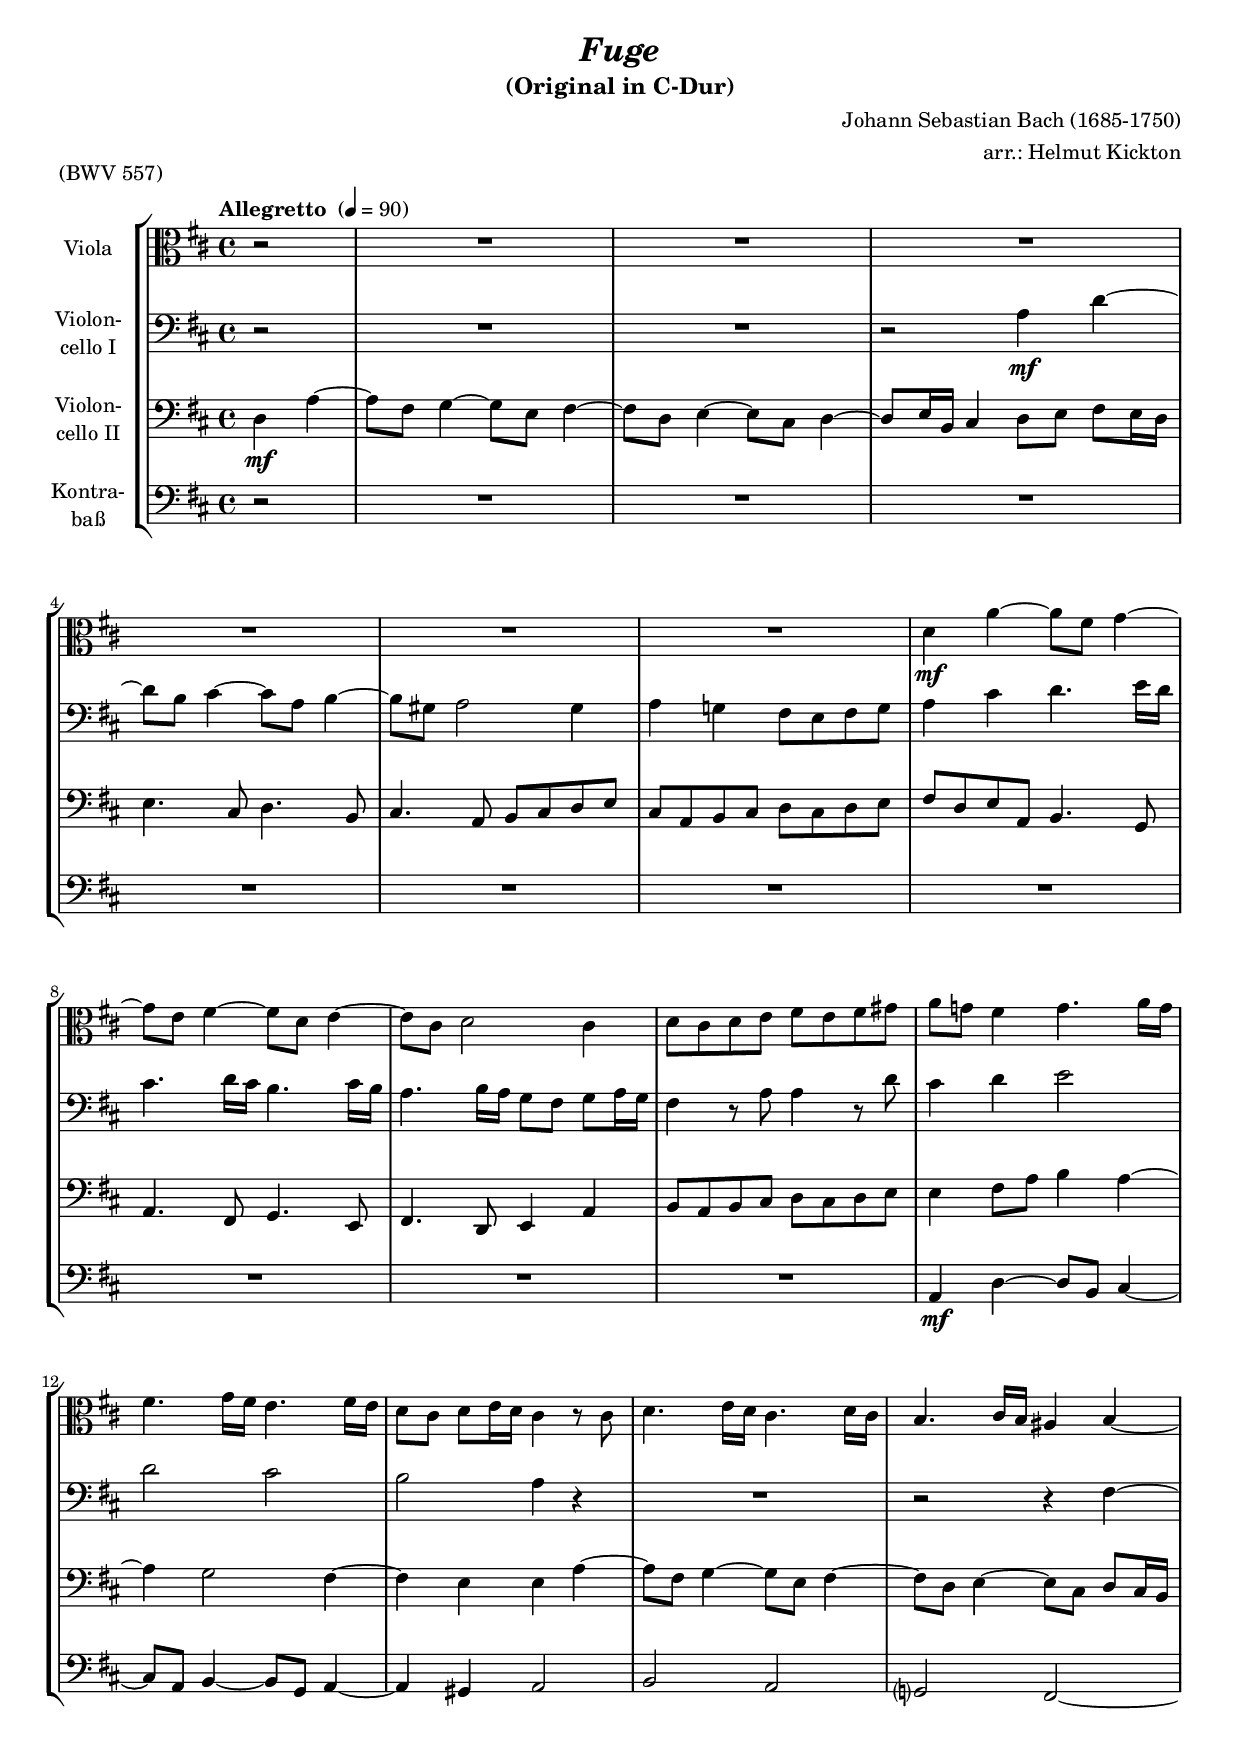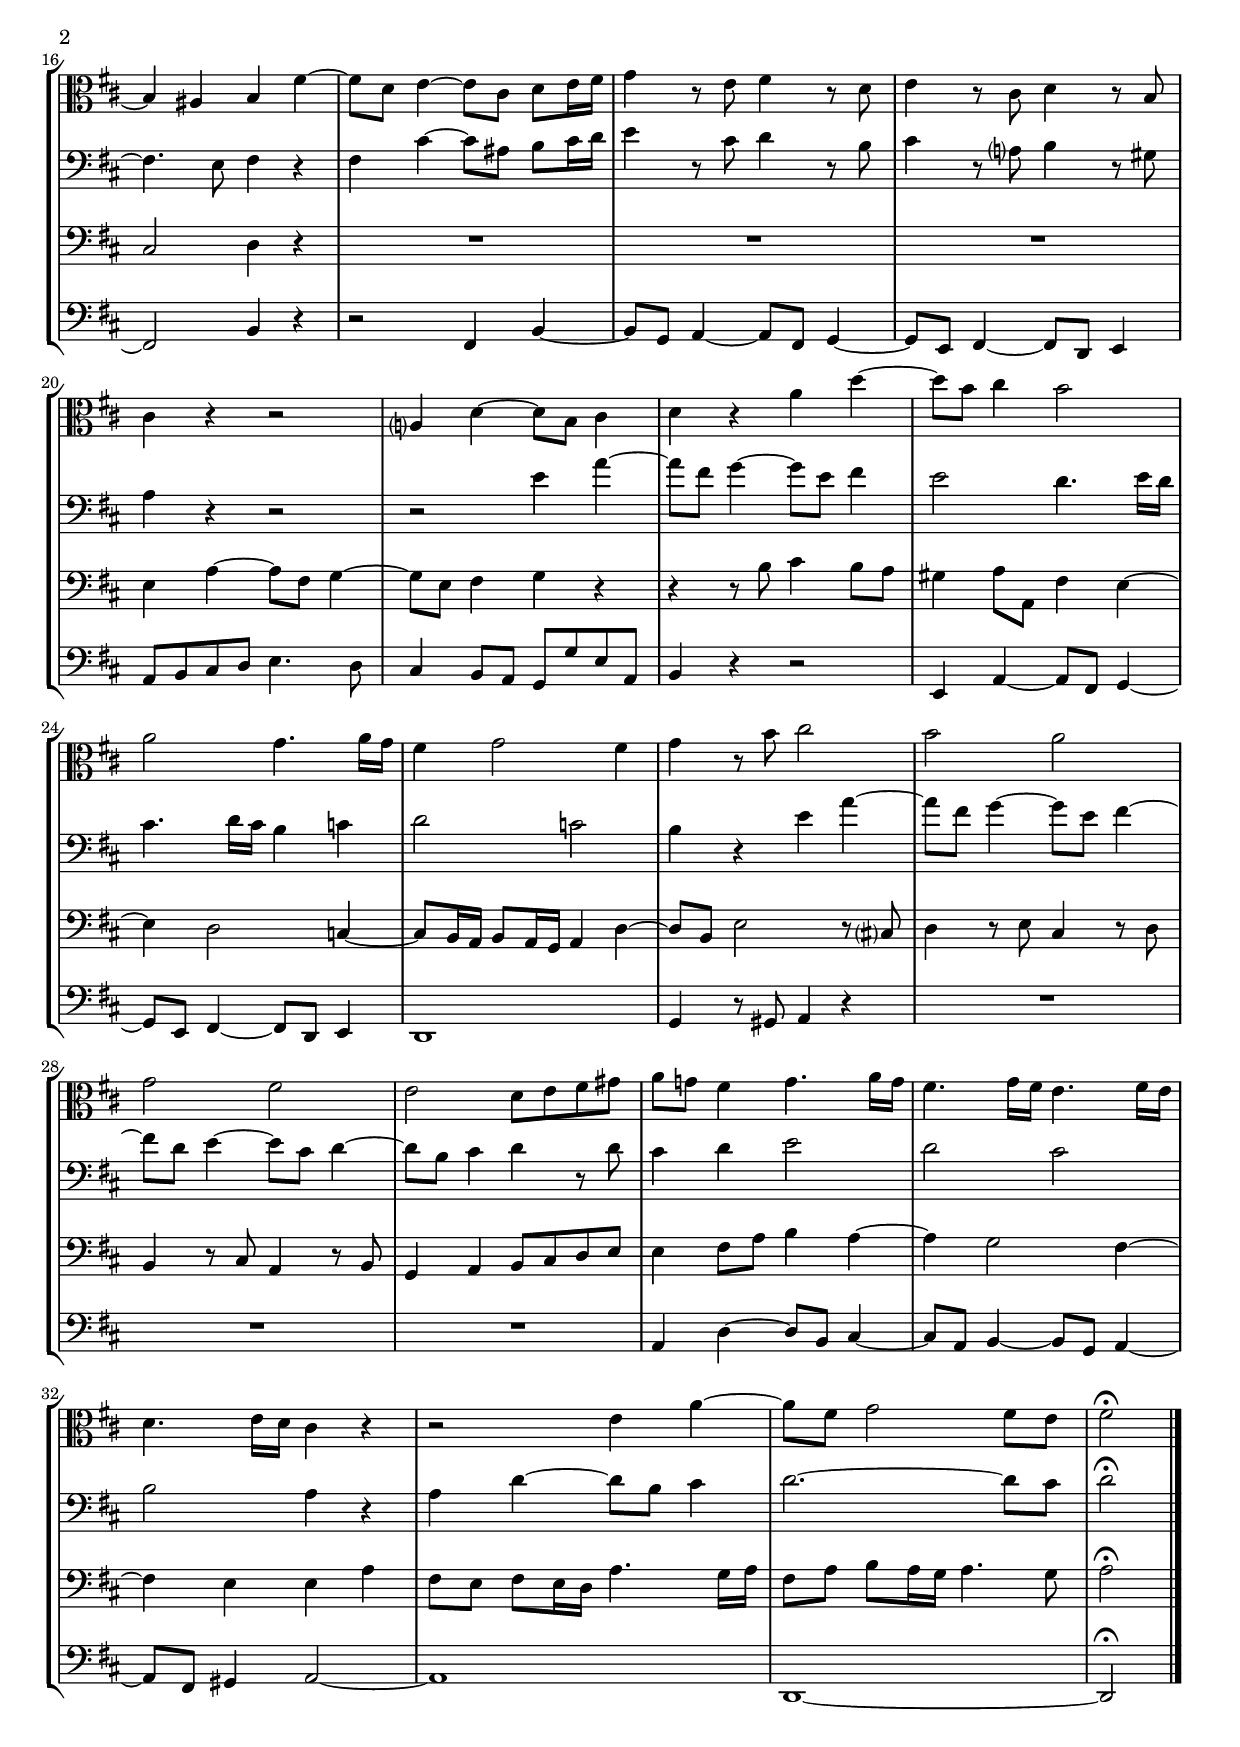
\version "2.18.2"
\include "deutsch.ly"
  
#(set-global-staff-size 18)

\header {
  title     = \markup \bold \italic "Fuge"
  subtitle  = "(Original in C-Dur)"
  composer  = "Johann Sebastian Bach (1685-1750)"
  arranger  = "arr.: Helmut Kickton"
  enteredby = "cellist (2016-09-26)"
  piece     = "(BWV 557)"
}

voiceconsts = {
  \key c \major
  \time 4/4
  \clef "bass"
% \numericTimeSignature
  \compressFullBarRests
  \tempo "Allegretto " 4=90
}

%minstr = "harpsichord"
mist = "string ensemble 1"
%minstr = "accordion"
miba = "bassoon"
milo = "drawbar organ"

va = \relative c'' {
  \voiceconsts
  \clef "alto"

  \partial 2 r2
  R1*6
  c4\mf g'~ g8 e f4~
  f8 d e4~ e8 c d4~

  d8 h c2 h4
  c8 h c d e d e fis
  g f! e4 f4. g16 f
  e4. f16 e d4. e16 d

  c8 h c d16 c h4 r8 h
  c4. d16 c h4. c16 h
  a4. h16 a gis4 a~
  a gis a e'~

  e8 c d4~ d8 h c d16 e
  f4 r8 d e4 r8 c
  d4 r8 h c4 r8 a
  h4 r r2

  g?4 c~ c8 a h4
  c r g' c~
  c8 a h4 a2
  g f4. g16 f
  e4 f2 e4

  f r8 a h2
  a g
  f e
  d c8 d e fis
  g f! e4 f4. g16 f

  e4. f16 e d4. e16 d
  c4. d16 c h4 r
  r2 d4 g~
  g8 e f2 e8 d
  e2\fermata \bar "|."
}

vb = \relative c'' {
  \voiceconsts

  \partial 2 r2
  R1*2
  r2 g4\mf c~
  c8 a h4~ h8 g a4~
  a8 fis g2 fis4

  g f! e8 d e f
  g4 h c4. d16 c
  h4. c16 h a4. h16 a
  g4. a16 g f8 e f g16 f

  e4 r8 g g4 r8 c
  h4 c d2
  c h
  a g4 r
  R1
  r2 r4 e~
  e4. d8 e4 r

  e h'~ h8 gis a h16 c
  d4 r8 h c4 r8 a
  h4 r8 g? a4 r8 fis
  g4 r r2

  r d'4 g~
  g8 e f4~ f8 d e4
  d2 c4. d16 c
  h4. c16 h a4 b
  c2 b

  a4 r d g~
  g8 e f4~ f8 d e4~
  e8 c d4~ d8 h c4~
  c8 a h4 c r8 c

  h4 c d2
  c h
  a g4 r
  g c~ c8 a h4
  c2.~ c8 h
  c2\fermata \bar "|."
}

vc = \relative c' {
  \voiceconsts

  \partial 2 c4\mf g'~
  g8 e f4~ f8 d e4~
  e8 c d4~ d8 h c4~
  
  c8 d16 a h4 c8 d e d16 c
  d4. h8 c4. a8
  h4. g8 a h c d

  h g a h c h c d
  e c d g, a4. f8
  g4. e8 f4. d8
  e4. c8 d4 g

  a8 g a h c h c d
  d4 e8 g a4 g~
  g f2 e4~
  e d d g~

  g8 e f4~ f8 d e4~
  e8 c d4~ d8 h c h16 a
  h2 c4 r
  R1*3
  d4 g~ g8 e f4~

  f8 d e4 f r
  r r8 a h4 a8 g
  fis4 g8 g, e'4 d~
  d c2 b4~

  b8 a16 g a8 g16 f g4 c~
  c8 a d2 r8 h?
  c4 r8 d h4 r8 c
  a4 r8 h g4 r8 a

  f4 g a8 h c d
  d4 e8 g a4 g~
  g f2 e4~
  e d d g

  e8 d e d16 c g'4. f16 g
  e8 g a g16 f g4. f8
  g2\fermata \bar "|."
}

vd = \relative c' {
  \voiceconsts

  \partial 2 r2
  R1*10
  g4\mf c~ c8 a h4~
  h8 g a4~ a8 f g4~

  g fis g2
  a g
  f? e~
  e a4 r
  r2 e4 a~
  a8 f g4~ g8 e f4~

  f8 d e4~ e8 c d4
  g8 a h c d4. c8
  h4 a8 g f f' d g,
  a4 r r2

  d,4 g~ g8 e f4~
  f8 d e4~ e8 c d4
  c1
  f4 r8 fis g4 r
  R1*3

  g4 c~ c8 a h4~
  h8 g a4~ a8 f g4~
  g8 e fis4 g2~
  g1
  c,~
  c2\fermata \bar "|."
}


music = \new StaffGroup <<
      \new Staff {
	\set Staff.midiInstrument = \mist
	\set Staff.instrumentName = \markup \center-column { "Viola" }
	\transpose c d, { \va }
      }

      \new Staff {
	\set Staff.midiInstrument = \mist
	\set Staff.instrumentName = \markup \center-column { "Violon-" "cello I" }
	\transpose c d, { \vb }
      }
      
      \new Staff {
	\set Staff.midiInstrument = \miba
	\set Staff.instrumentName = \markup \center-column { "Violon-" "cello II" }
	\transpose c d, { \vc }
      }

      \new Staff {
	\set Staff.midiInstrument = \miba
	\set Staff.instrumentName = \markup \center-column { "Kontra-" "baß" }
	\transpose c d, { \vd }
      }
>>

\book {
  \score {
    \music
    \layout {}
  }

  \score {
    \unfoldRepeats \music

    \midi {
      \context {
        \Score
      }
    }
  }
}
